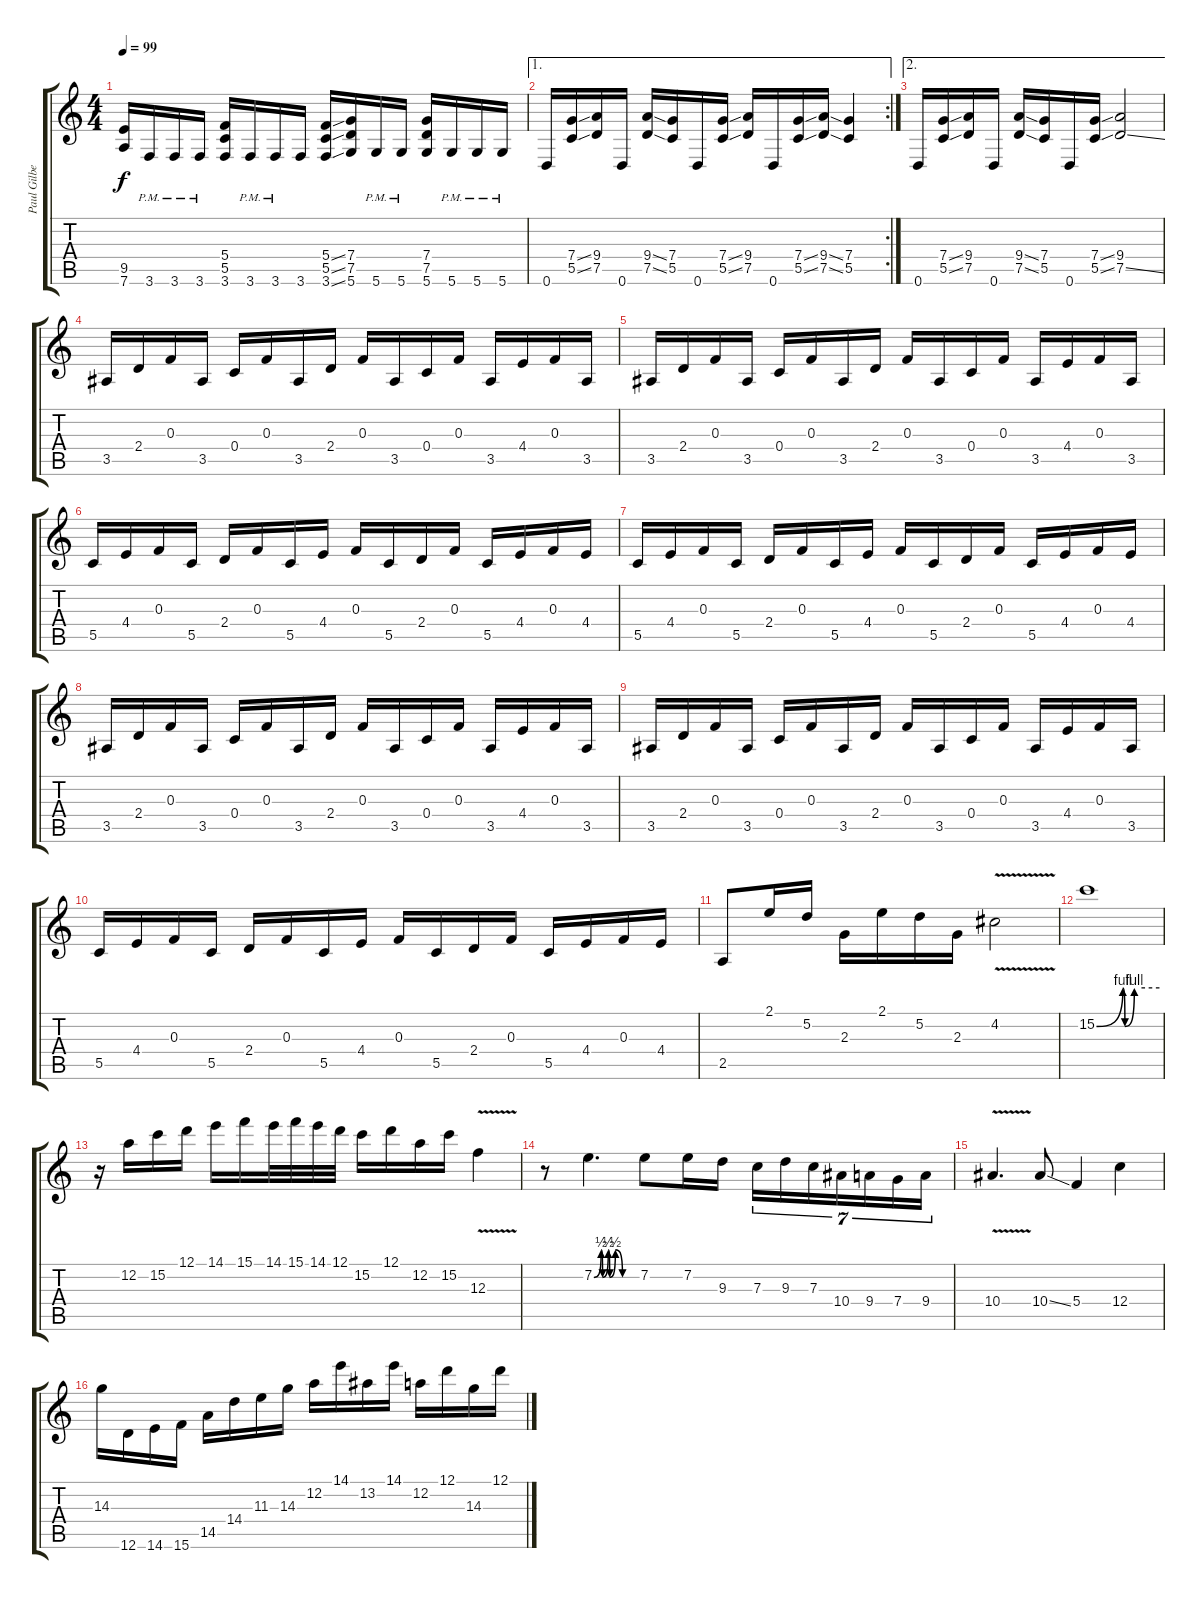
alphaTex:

\track ("Paul Gilbert" "Paul Gilbe") {instrument distortionguitar}
\staff {score tabs}
\tuning (D4 A3 F3 C3 G2 D2) {hide}
\ts (4 4)
\tempo 99
\clef g2
\ks c
(9.5 7.6).16{dy f} 3.6{pm}.16 3.6{pm}.16 3.6{pm}.16 (5.4 5.5 3.6).16 3.6{pm}.16 3.6{pm}.16 3.6.16 (5.4{ss} 5.5{ss} 3.6{ss}).16 (7.4 7.5 5.6).16 5.6{pm}.16 5.6{pm}.16 (7.4 7.5 5.6).16 5.6{pm}.16 5.6{pm}.16 5.6{pm}.16 |
\ae 1
\rc 2
0.6.16 (7.4{ss} 5.5{ss}).16 (9.4 7.5).16 0.6.16 (9.4{ss} 7.5{ss}).16 (7.4 5.5).16 0.6.16 (7.4{ss} 5.5{ss}).16 (9.4 7.5).16 0.6.16 (7.4{ss} 5.5{ss}).16 (9.4{ss} 7.5{ss}).16 (7.4 5.5).4 |
\ae 2
0.6.16 (7.4{ss} 5.5{ss}).16 (9.4 7.5).16 0.6.16 (9.4{ss} 7.5{ss}).16 (7.4 5.5).16 0.6.16 (7.4{ss} 5.5{ss}).16 (9.4 7.5{ss}).2 |
3.5.16 2.4.16 0.3.16 3.5.16 0.4.16 0.3.16 3.5.16 2.4.16 0.3.16 3.5.16 0.4.16 0.3.16 3.5.16 4.4.16 0.3.16 3.5.16 |
3.5.16 2.4.16 0.3.16 3.5.16 0.4.16 0.3.16 3.5.16 2.4.16 0.3.16 3.5.16 0.4.16 0.3.16 3.5.16 4.4.16 0.3.16 3.5.16 |
5.5.16 4.4.16 0.3.16 5.5.16 2.4.16 0.3.16 5.5.16 4.4.16 0.3.16 5.5.16 2.4.16 0.3.16 5.5.16 4.4.16 0.3.16 4.4.16 |
5.5.16 4.4.16 0.3.16 5.5.16 2.4.16 0.3.16 5.5.16 4.4.16 0.3.16 5.5.16 2.4.16 0.3.16 5.5.16 4.4.16 0.3.16 4.4.16 |
3.5.16 2.4.16 0.3.16 3.5.16 0.4.16 0.3.16 3.5.16 2.4.16 0.3.16 3.5.16 0.4.16 0.3.16 3.5.16 4.4.16 0.3.16 3.5.16 |
3.5.16 2.4.16 0.3.16 3.5.16 0.4.16 0.3.16 3.5.16 2.4.16 0.3.16 3.5.16 0.4.16 0.3.16 3.5.16 4.4.16 0.3.16 3.5.16 |
5.5.16 4.4.16 0.3.16 5.5.16 2.4.16 0.3.16 5.5.16 4.4.16 0.3.16 5.5.16 2.4.16 0.3.16 5.5.16 4.4.16 0.3.16 4.4.16 |
2.5.8 2.1.16 5.2.16 2.3.16 2.1.16 5.2.16 2.3.16 4.2{v}.2 |
15.2{be (custom 0 0 25 4 27 0 36 4 60 4)}.1 |
r.16 12.2.16 15.2.16 12.1.16 14.1.16 15.1.16 14.1.32 15.1.32 14.1.32 12.1.32 15.2.16 12.1.16 12.2.16 15.2.16 12.3{v}.4 |
r.8 7.2{be (custom 0 0 10 2 12 0 20 2 22 0 30 2 40 0 60 0)}.4{d} 7.2.8 7.2.16 9.3.16 7.3.16{tu (7 4)} 9.3.16{tu (7 4)} 7.3.16{tu (7 4)} 10.4.16{tu (7 4)} 9.4.16{tu (7 4)} 7.4.16{tu (7 4)} 9.4.16{tu (7 4)} |
10.4{v}.4{d} 10.4{ss}.8 5.4.4 12.4.4 |
14.3.16 12.6.16 14.6.16 15.6.16 14.5.16 14.4.16 11.3.16 14.3.16 12.2.16 14.1.16 13.2.16 14.1.16 12.2.16 12.1.16 14.3.16 12.1.16
